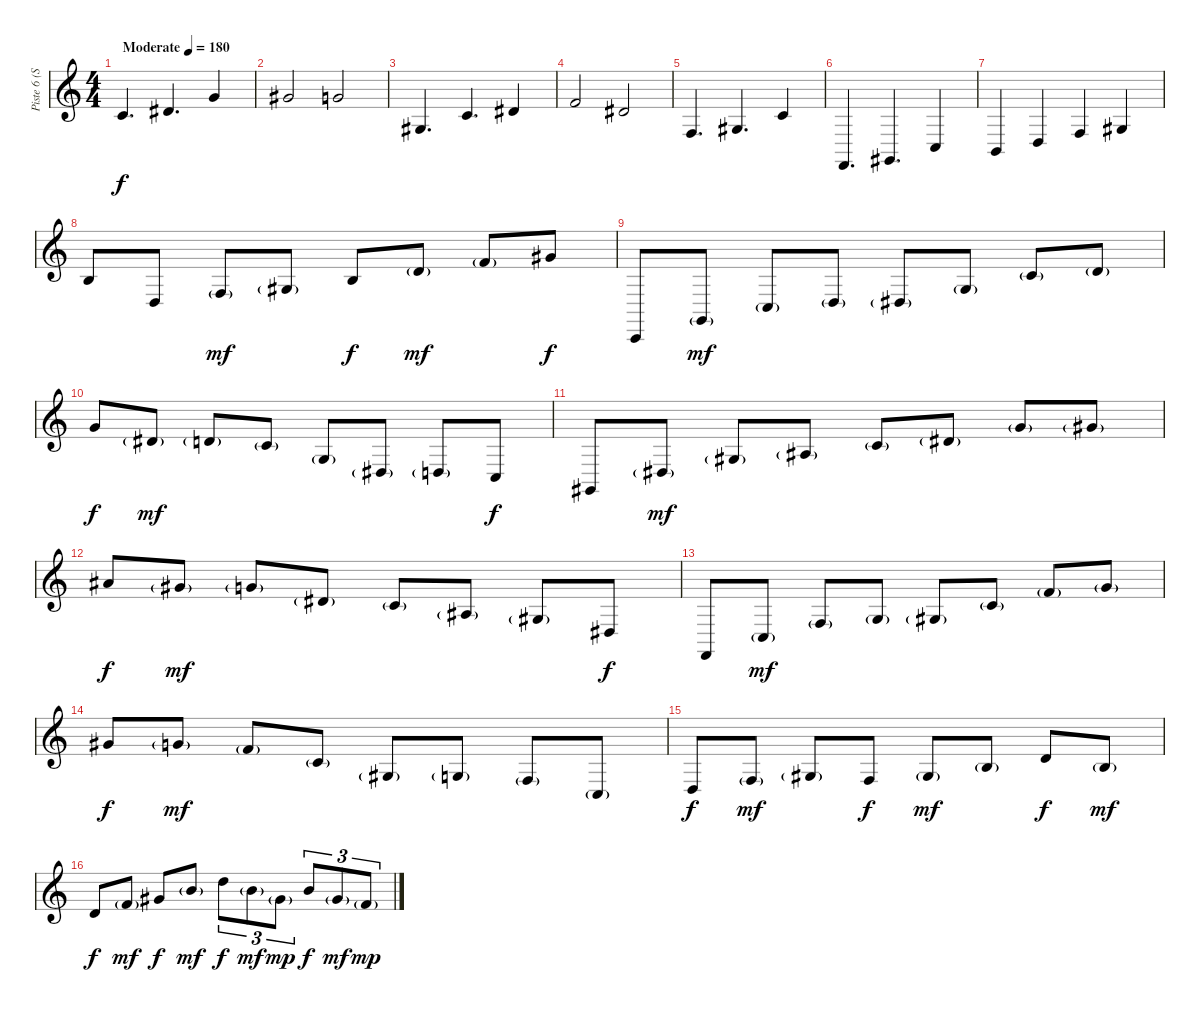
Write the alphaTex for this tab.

\track ("Piste 6 (Staff 1)" "Piste 6 (S") {instrument brightacousticpiano}
\staff {score}
\tuning (E4 B3 G3 D3 A2 E2 B1) {hide}
\ts (4 4)
\tempo (180 "Moderate")
\clef g2
\ks c
1.2.4{d dy f instrument brightacousticpiano} 4.2.4{d} 3.1.4 |
4.1.2 3.1.2 |
1.3.4{d} 1.2.4{d} 4.2.4 |
1.1.2 4.2.2 |
3.4.4{d} 1.3.4{d} 1.2.4 |
1.6.4{d} 4.6.4{d} 3.5.4 |
2.5.4 0.4.4 3.4.4 1.3.4 |
0.2.8 0.4.8 3.4{g}.8{dy mf} 1.3{g}.8 0.2.8{dy f} 3.2{g}.8{dy mf} 1.1{g}.8 4.1.8{dy f} |
1.7.8 3.6{g}.8{dy mf} 3.5{g}.8 0.4{g}.8 1.4{g}.8 0.3{g}.8 1.2{g}.8 3.2{g}.8 |
3.1.8{dy f} 4.2{g}.8{dy mf} 3.2{g}.8 1.2{g}.8 0.3{g}.8 1.4{g}.8 0.4{g}.8 3.5.8{dy f} |
4.6.8 1.4{g}.8{dy mf} 1.3{g}.8 3.3{g}.8 1.2{g}.8 4.2{g}.8 3.1{g}.8 4.1{g}.8 |
6.1.8{dy f} 4.1{g}.8{dy mf} 3.1{g}.8 4.2{g}.8 1.2{g}.8 3.3{g}.8 1.3{g}.8 1.4.8{dy f} |
1.6.8 3.5{g}.8{dy mf} 3.4{g}.8 0.3{g}.8 1.3{g}.8 1.2{g}.8 1.1{g}.8 3.1{g}.8 |
4.1.8{dy f} 3.1{g}.8{dy mf} 1.1{g}.8 1.2{g}.8 1.3{g}.8 0.3{g}.8 3.4{g}.8 3.5{g}.8 |
0.4.8{dy f} 3.4{g}.8{dy mf} 1.3{g}.8 3.4.8{dy f} 1.3{g}.8{dy mf} 0.2{g}.8 3.2.8{dy f} 0.2{g}.8{dy mf} |
3.2.8{dy f} 1.1{g}.8{dy mf} 4.1.8{dy f} 7.1{g}.8{dy mf} 10.1.8{tu (3 2) dy f} 7.1{g}.8{tu (3 2) dy mf} 4.1{g}.8{tu (3 2) dy mp} 7.1.8{tu (3 2) dy f} 4.1{g}.8{tu (3 2) dy mf} 1.1{g}.8{tu (3 2) dy mp}
